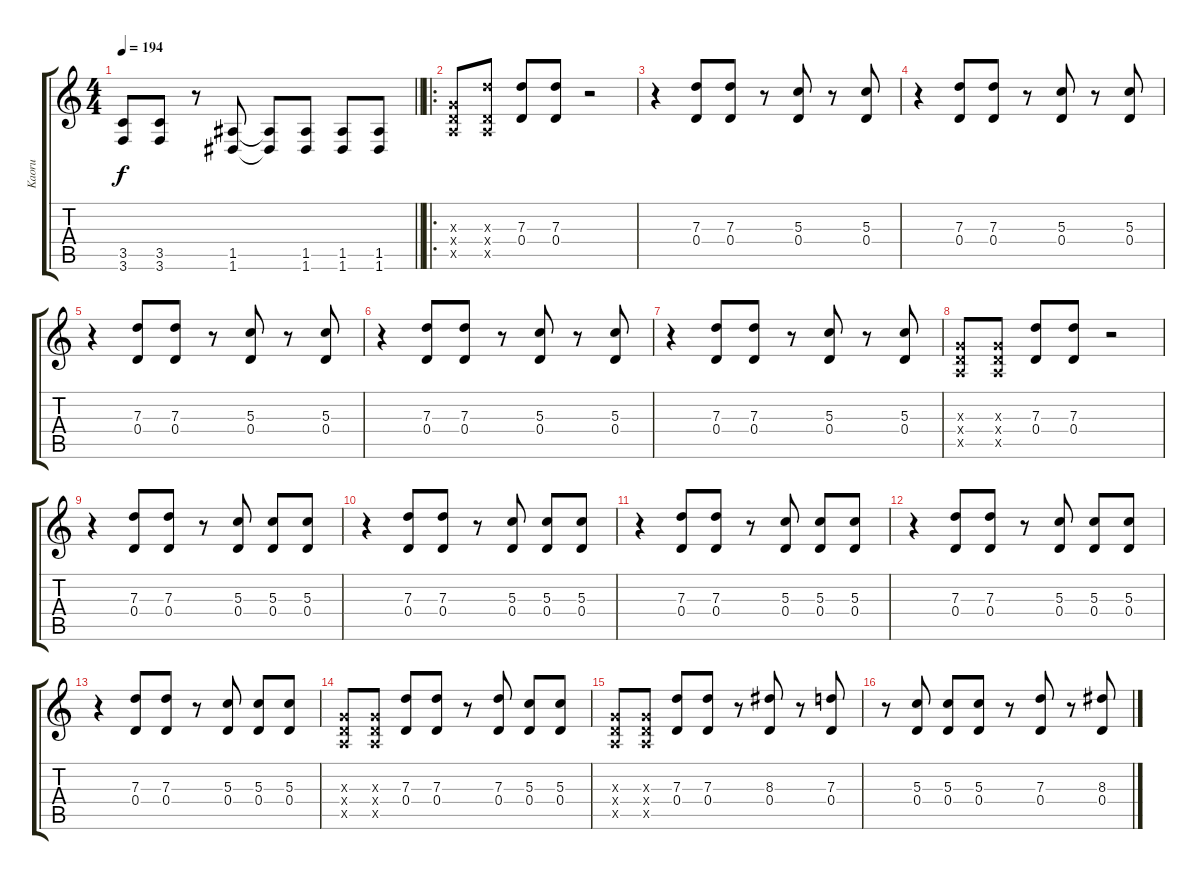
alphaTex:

\track ("Kaoru" "Kaoru") {instrument distortionguitar}
\staff {score tabs}
\tuning (E4 B3 G3 D3 A2 D2) {hide}
\ts (4 4)
\tempo 194
\clef g2
\barLineRight lightlight
\ks c
(3.5 3.6).8{dy f} (3.5 3.6).8 r.8 (1.5 1.6).8 (1.5{t} 1.6{t}).8 (1.5 1.6).8 (1.5 1.6).8 (1.5 1.6).8 |
\ro
(0.3{x} 0.4{x} 0.5{x}).8 (7.3{x} 0.4{x} 0.5{x}).8 (7.3 0.4).8 (7.3 0.4).8 r.2 |
r.4 (7.3 0.4).8 (7.3 0.4).8 r.8 (5.3 0.4).8 r.8 (5.3 0.4).8 |
r.4 (7.3 0.4).8 (7.3 0.4).8 r.8 (5.3 0.4).8 r.8 (5.3 0.4).8 |
r.4 (7.3 0.4).8 (7.3 0.4).8 r.8 (5.3 0.4).8 r.8 (5.3 0.4).8 |
r.4 (7.3 0.4).8 (7.3 0.4).8 r.8 (5.3 0.4).8 r.8 (5.3 0.4).8 |
r.4 (7.3 0.4).8 (7.3 0.4).8 r.8 (5.3 0.4).8 r.8 (5.3 0.4).8 |
(0.3{x} 0.4{x} 0.5{x}).8 (0.3{x} 0.4{x} 0.5{x}).8 (7.3 0.4).8 (7.3 0.4).8 r.2 |
r.4 (7.3 0.4).8 (7.3 0.4).8 r.8 (5.3 0.4).8 (5.3 0.4).8 (5.3 0.4).8 |
r.4 (7.3 0.4).8 (7.3 0.4).8 r.8 (5.3 0.4).8 (5.3 0.4).8 (5.3 0.4).8 |
r.4 (7.3 0.4).8 (7.3 0.4).8 r.8 (5.3 0.4).8 (5.3 0.4).8 (5.3 0.4).8 |
r.4 (7.3 0.4).8 (7.3 0.4).8 r.8 (5.3 0.4).8 (5.3 0.4).8 (5.3 0.4).8 |
r.4 (7.3 0.4).8 (7.3 0.4).8 r.8 (5.3 0.4).8 (5.3 0.4).8 (5.3 0.4).8 |
(0.3{x} 0.4{x} 0.5{x}).8 (0.3{x} 0.4{x} 0.5{x}).8 (7.3 0.4).8 (7.3 0.4).8 r.8 (7.3 0.4).8 (5.3 0.4).8 (5.3 0.4).8 |
(0.3{x} 0.4{x} 0.5{x}).8 (0.3{x} 0.4{x} 0.5{x}).8 (7.3 0.4).8 (7.3 0.4).8 r.8 (8.3 0.4).8 r.8 (7.3 0.4).8 |
r.8 (5.3 0.4).8 (5.3 0.4).8 (5.3 0.4).8 r.8 (7.3 0.4).8 r.8 (8.3 0.4).8
